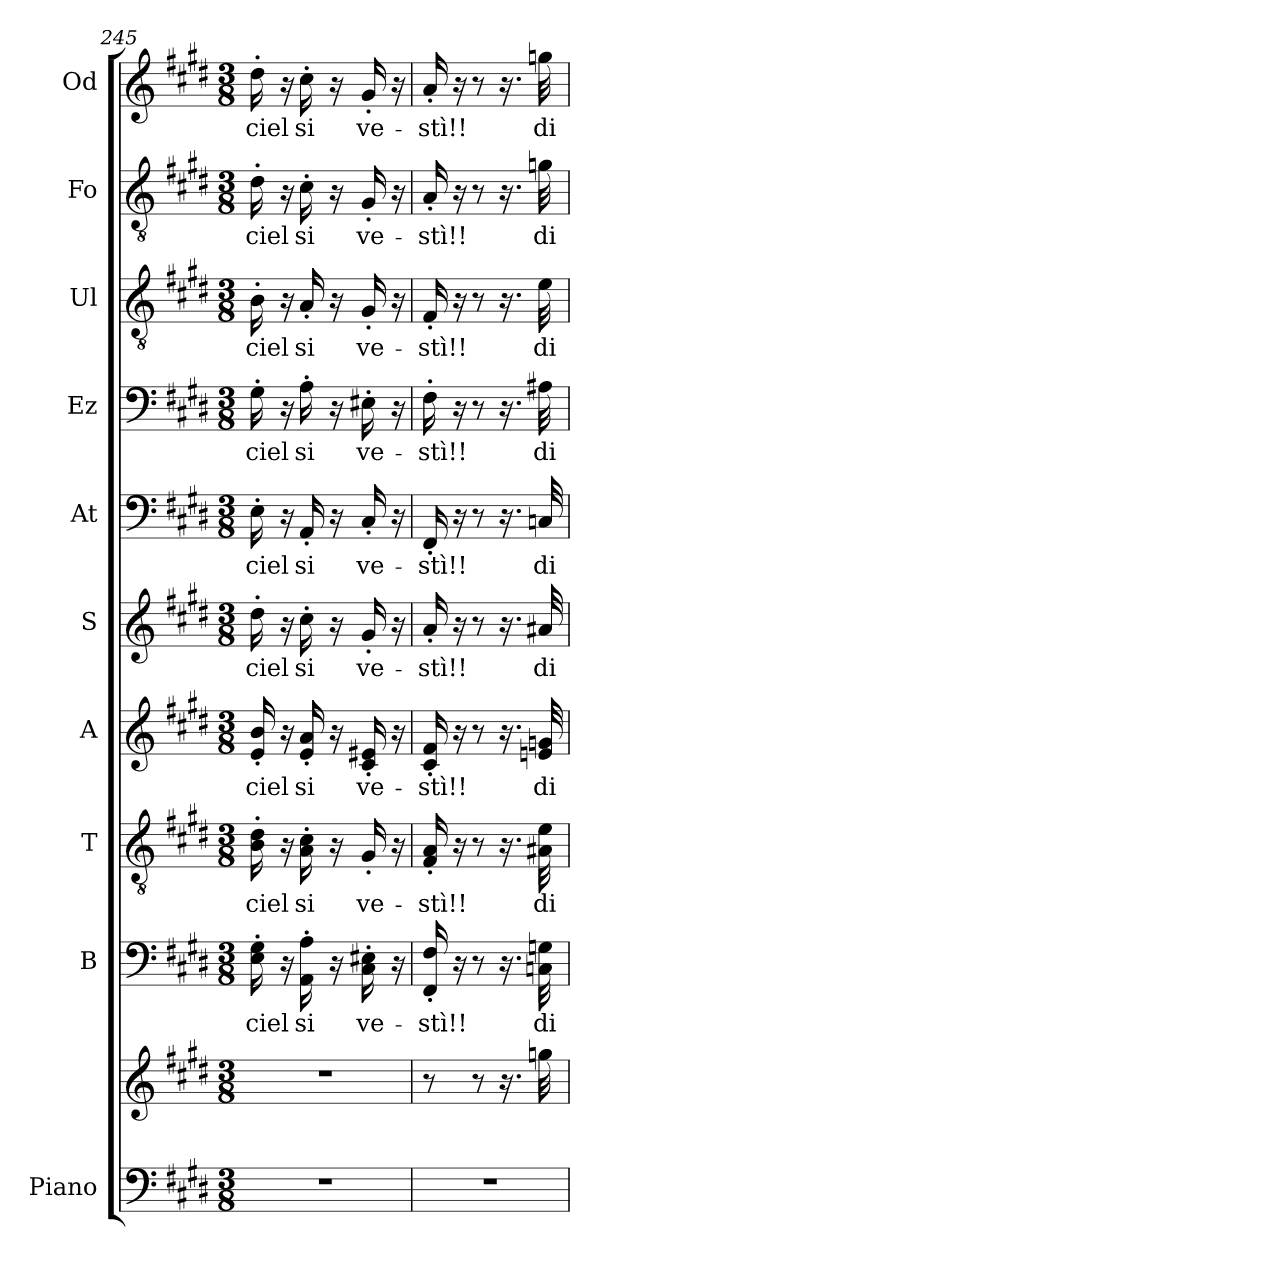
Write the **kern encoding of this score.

**kern	**kern	**kern	**text	**kern	**text	**kern	**text	**kern	**text	**kern	**text	**kern	**text	**kern	**text	**kern	**text	**kern	**text
*part10	*part10	*part9	*part9	*part8	*part8	*part7	*part7	*part6	*part6	*part5	*part5	*part4	*part4	*part3	*part3	*part2	*part2	*part1	*part1
*staff11	*staff10	*staff9	*staff9	*staff8	*staff8	*staff7	*staff7	*staff6	*staff6	*staff5	*staff5	*staff4	*staff4	*staff3	*staff3	*staff2	*staff2	*staff1	*staff1
*I"Piano	*	*I"B	*	*I"T	*	*I"A	*	*I"S	*	*I"At	*	*I"Ez	*	*I"Ul	*	*I"Fo	*	*I"Od	*
*I'Pno	*	*I'B	*	*I'T	*	*I'A	*	*I'S	*	*I'At	*	*I'Ez	*	*I'Ul	*	*I'Fo	*	*I'Od	*
*clefF4	*clefG2	*clefF4	*	*clefGv2	*	*clefG2	*	*clefG2	*	*clefF4	*	*clefF4	*	*clefGv2	*	*clefGv2	*	*clefG2	*
*k[f#c#g#d#]	*k[f#c#g#d#]	*k[f#c#g#d#]	*	*k[f#c#g#d#]	*	*k[f#c#g#d#]	*	*k[f#c#g#d#]	*	*k[f#c#g#d#]	*	*k[f#c#g#d#]	*	*k[f#c#g#d#]	*	*k[f#c#g#d#]	*	*k[f#c#g#d#]	*
*M3/8	*M3/8	*M3/8	*	*M3/8	*	*M3/8	*	*M3/8	*	*M3/8	*	*M3/8	*	*M3/8	*	*M3/8	*	*M3/8	*
=245	=245	=245	=245	=245	=245	=245	=245	=245	=245	=245	=245	=245	=245	=245	=245	=245	=245	=245	=245
!	!	!	!LO:LY:b	!	!LO:LY:b	!	!LO:LY:b	!	!LO:LY:b	!	!LO:LY:b	!	!LO:LY:b	!	!LO:LY:b	!	!LO:LY:b	!	!LO:LY:b
4.r	4.r	16E\' 16G#!\'	ciel	16B!\' 16d#\'	ciel	16e/' 16b!/'	ciel	16dd#'\	ciel	16E'\	ciel	16G#'\	ciel	16B'\	ciel	16d#'\	ciel	16dd#'\	ciel
.	.	16r	.	16r	.	16r	.	16r	.	16r	.	16r	.	16r	.	16r	.	16r	.
!	!	!	!LO:LY:b	!	!LO:LY:b	!	!LO:LY:b	!	!LO:LY:b	!	!LO:LY:b	!	!LO:LY:b	!	!LO:LY:b	!	!LO:LY:b	!	!LO:LY:b
.	.	16AA\' 16A!\'	si	16A!\' 16c#\'	si	16e/' 16a!/'	si	16cc#'\	si	16AA'/	si	16A'\	si	16A'/	si	16c#'\	si	16cc#'\	si
.	.	16r	.	16r	.	16r	.	16r	.	16r	.	16r	.	16r	.	16r	.	16r	.
!	!	!	!LO:LY:b	!	!LO:LY:b	!	!LO:LY:b	!	!LO:LY:b	!	!LO:LY:b	!	!LO:LY:b	!	!LO:LY:b	!	!LO:LY:b	!	!LO:LY:b
.	.	16C#\' 16E#X!\'	ve-	16G#'/	ve-	16c#/' 16e#X!/'	ve-	16g#'/	ve-	16C#'/	ve-	16E#X'\	ve-	16G#'/	ve-	16G#'/	ve-	16g#'/	ve-
.	.	16r	.	16r	.	16r	.	16r	.	16r	.	16r	.	16r	.	16r	.	16r	.
=246	=246	=246	=246	=246	=246	=246	=246	=246	=246	=246	=246	=246	=246	=246	=246	=246	=246	=246	=246
!	!	!	!LO:LY:b	!	!LO:LY:b	!	!LO:LY:b	!	!LO:LY:b	!	!LO:LY:b	!	!LO:LY:b	!	!LO:LY:b	!	!LO:LY:b	!	!LO:LY:b
4.r	8r	16FF#/' 16F#!/'	-stì!!	16F#!/' 16A/'	-stì!!	16c#/' 16f#!/'	-stì!!	16a'/	-stì!!	16FF#'/	-stì!!	16F#'\	-stì!!	16F#'/	-stì!!	16A'/	-stì!!	16a'/	-stì!!
.	.	16r	.	16r	.	16r	.	16r	.	16r	.	16r	.	16r	.	16r	.	16r	.
.	8r	8r	.	8r	.	8r	.	8r	.	8r	.	8r	.	8r	.	8r	.	8r	.
.	16.r	16.r	.	16.r	.	16.r	.	16.r	.	16.r	.	16.r	.	16.r	.	16.r	.	16.r	.
!	!	!	!LO:LY:b	!	!LO:LY:b	!	!LO:LY:b	!	!LO:LY:b	!	!LO:LY:b	!	!LO:LY:b	!	!LO:LY:b	!	!LO:LY:b	!	!LO:LY:b
.	32ggn\	32Cn\ 32Gn!\	di	32A#X!\ 32e\	di	32en/ 32gn!/	di	32a#X/	di	32Cn/	di	32A#X\	di	32e\	di	32gn\	di	32ggn\	di
=	=	=	=	=	=	=	=	=	=	=	=	=	=	=	=	=	=	=	=
*-	*-	*-	*-	*-	*-	*-	*-	*-	*-	*-	*-	*-	*-	*-	*-	*-	*-	*-	*-
